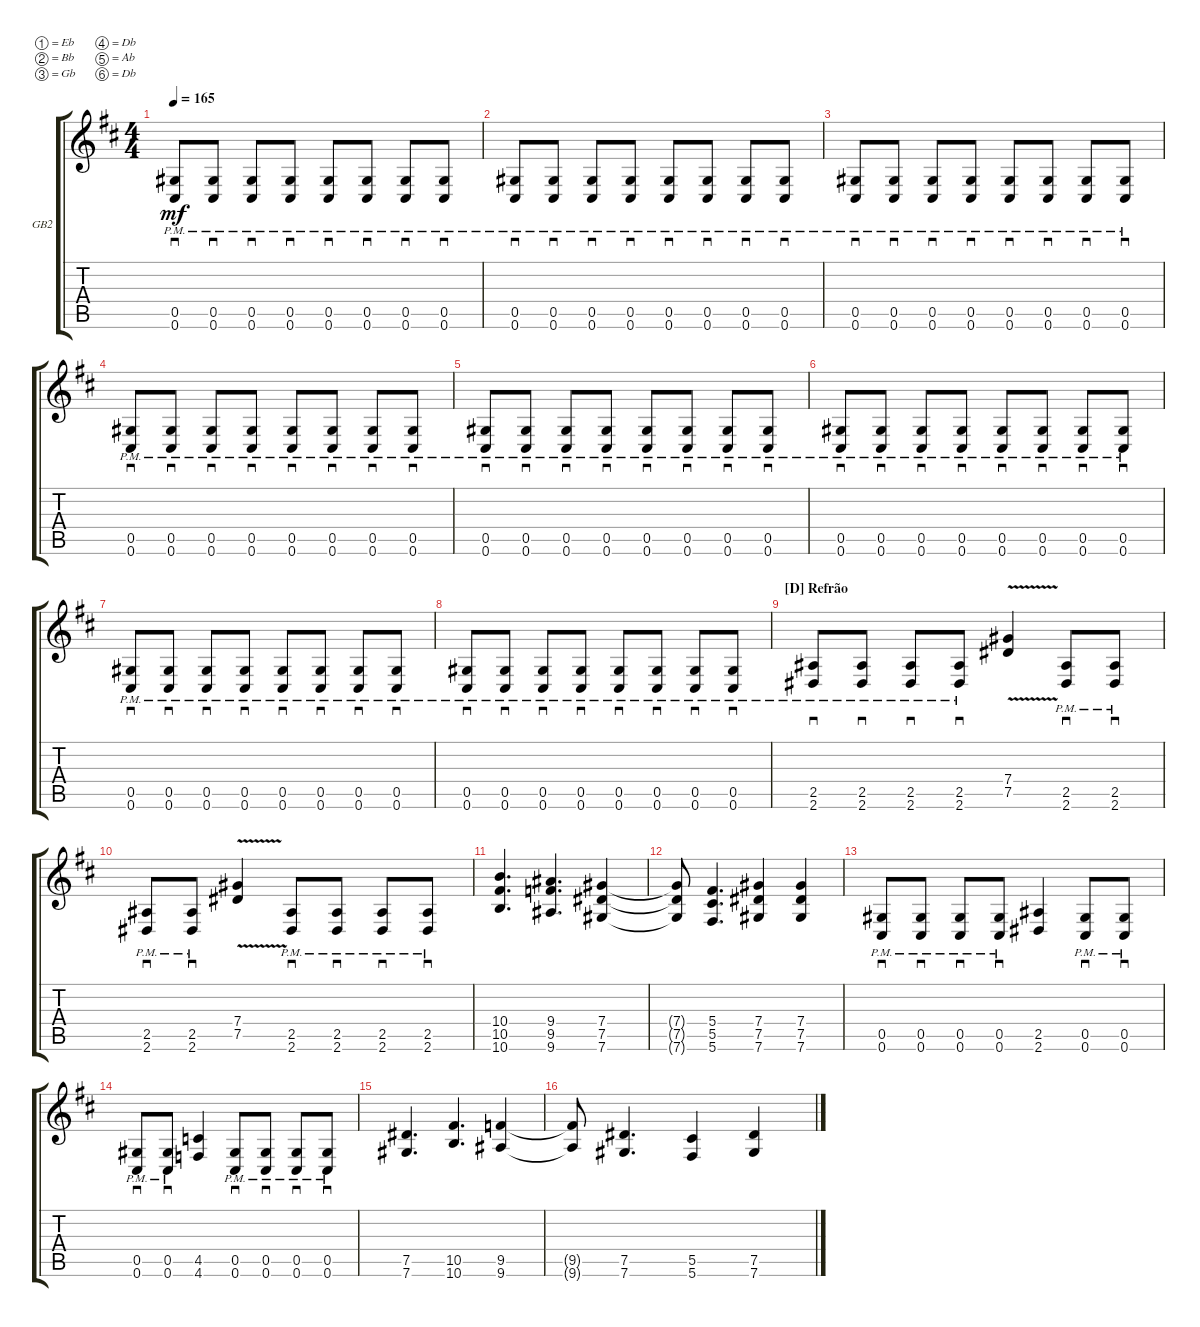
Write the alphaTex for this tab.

\defaultSystemsLayout 4
\bracketExtendMode groupsimilarinstruments
\firstSystemTrackNameOrientation horizontal
\otherSystemsTrackNameOrientation horizontal
\track ("Guitarra 1: Base" "GB2") {multiBarRest instrument distortionguitar}
\staff {score tabs}
\tuning (Eb4 Bb3 Gb3 Db3 Ab2 Db2)
\ts (4 4)
\tempo 165
\clef g2
\ks d
(0.6{pm} 0.5{pm}).8{sd dy mf} (0.6{pm} 0.5{pm}).8{sd} (0.6{pm} 0.5{pm}).8{sd} (0.6{pm} 0.5{pm}).8{sd} (0.6{pm} 0.5{pm}).8{sd} (0.6{pm} 0.5{pm}).8{sd} (0.6{pm} 0.5{pm}).8{sd} (0.6{pm} 0.5{pm}).8{sd} |
(0.6{pm} 0.5{pm}).8{sd} (0.6{pm} 0.5{pm}).8{sd} (0.6{pm} 0.5{pm}).8{sd} (0.6{pm} 0.5{pm}).8{sd} (0.6{pm} 0.5{pm}).8{sd} (0.6{pm} 0.5{pm}).8{sd} (0.6{pm} 0.5{pm}).8{sd} (0.6{pm} 0.5{pm}).8{sd} |
(0.6{pm} 0.5{pm}).8{sd} (0.6{pm} 0.5{pm}).8{sd} (0.6{pm} 0.5{pm}).8{sd} (0.6{pm} 0.5{pm}).8{sd} (0.6{pm} 0.5{pm}).8{sd} (0.6{pm} 0.5{pm}).8{sd} (0.6{pm} 0.5{pm}).8{sd} (0.6{pm} 0.5{pm}).8{sd} |
(0.6{pm} 0.5{pm}).8{sd} (0.6{pm} 0.5{pm}).8{sd} (0.6{pm} 0.5{pm}).8{sd} (0.6{pm} 0.5{pm}).8{sd} (0.6{pm} 0.5{pm}).8{sd} (0.6{pm} 0.5{pm}).8{sd} (0.6{pm} 0.5{pm}).8{sd} (0.6{pm} 0.5{pm}).8{sd} |
(0.6{pm} 0.5{pm}).8{sd} (0.6{pm} 0.5{pm}).8{sd} (0.6{pm} 0.5{pm}).8{sd} (0.6{pm} 0.5{pm}).8{sd} (0.6{pm} 0.5{pm}).8{sd} (0.6{pm} 0.5{pm}).8{sd} (0.6{pm} 0.5{pm}).8{sd} (0.6{pm} 0.5{pm}).8{sd} |
(0.6{pm} 0.5{pm}).8{sd} (0.6{pm} 0.5{pm}).8{sd} (0.6{pm} 0.5{pm}).8{sd} (0.6{pm} 0.5{pm}).8{sd} (0.6{pm} 0.5{pm}).8{sd} (0.6{pm} 0.5{pm}).8{sd} (0.6{pm} 0.5{pm}).8{sd} (0.6{pm} 0.5{pm}).8{sd} |
(0.6{pm} 0.5{pm}).8{sd} (0.6{pm} 0.5{pm}).8{sd} (0.6{pm} 0.5{pm}).8{sd} (0.6{pm} 0.5{pm}).8{sd} (0.6{pm} 0.5{pm}).8{sd} (0.6{pm} 0.5{pm}).8{sd} (0.6{pm} 0.5{pm}).8{sd} (0.6{pm} 0.5{pm}).8{sd} |
(0.6{pm} 0.5{pm}).8{sd} (0.6{pm} 0.5{pm}).8{sd} (0.6{pm} 0.5{pm}).8{sd} (0.6{pm} 0.5{pm}).8{sd} (0.6{pm} 0.5{pm}).8{sd} (0.6{pm} 0.5{pm}).8{sd} (0.6{pm} 0.5{pm}).8{sd} (0.6{pm} 0.5{pm}).8{sd} |
\section ("D" "Refrão")
(2.6{pm} 2.5{pm}).8{sd} (2.6{pm} 2.5{pm}).8{sd} (2.6{pm} 2.5{pm}).8{sd} (2.6{pm} 2.5{pm}).8{sd} (7.5{v} 7.4{v}).4 (2.6{pm} 2.5{pm}).8{sd} (2.6{pm} 2.5{pm}).8{sd} |
(2.6{pm} 2.5{pm}).8{sd} (2.6{pm} 2.5{pm}).8{sd} (7.5{v} 7.4{v}).4 (2.6{pm} 2.5{pm}).8{sd} (2.6{pm} 2.5{pm}).8{sd} (2.6{pm} 2.5{pm}).8{sd} (2.6{pm} 2.5{pm}).8{sd} |
(10.5 10.4 10.6).4{d} (9.4 9.5 9.6).4{d} (7.5 7.4 7.6).4 |
(7.4{t} 7.5{t} 7.6{t}).8 (5.4 5.5 5.6).4{d} (7.5 7.4 7.6).4 (7.4 7.5 7.6).4 |
(0.6{pm} 0.5{pm}).8{sd} (0.6{pm} 0.5{pm}).8{sd} (0.6{pm} 0.5{pm}).8{sd} (0.6{pm} 0.5{pm}).8{sd} (2.5 2.6).4 (0.6{pm} 0.5{pm}).8{sd} (0.6{pm} 0.5{pm}).8{sd} |
(0.6{pm} 0.5{pm}).8{sd} (0.6{pm} 0.5{pm}).8{sd} (4.5 4.6).4 (0.6{pm} 0.5{pm}).8{sd} (0.6{pm} 0.5{pm}).8{sd} (0.6{pm} 0.5{pm}).8{sd} (0.6{pm} 0.5{pm}).8{sd} |
(7.6 7.5).4{d} (10.5 10.6).4{d} (9.5 9.6).4 |
(9.5{t} 9.6{t}).8 (7.5 7.6).4{d} (5.5 5.6).4 (7.6 7.5).4
